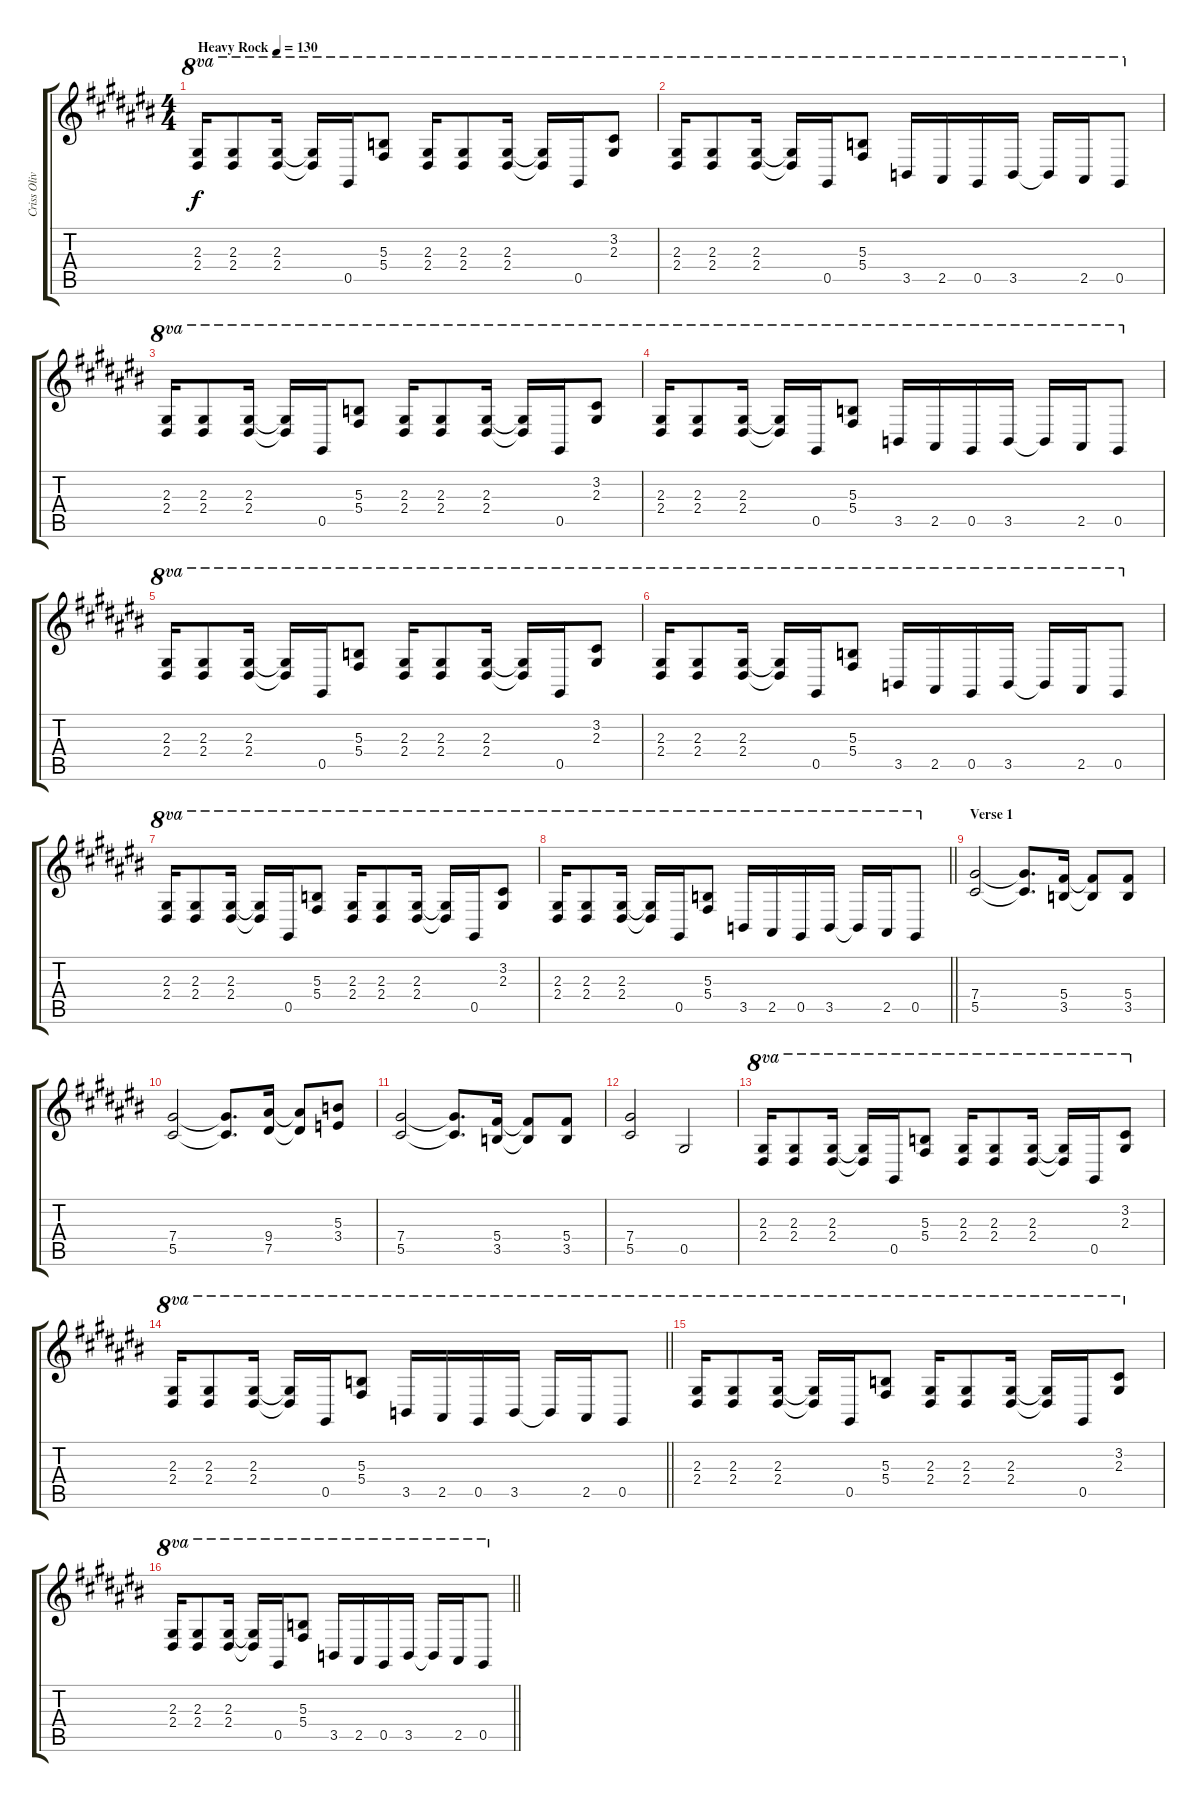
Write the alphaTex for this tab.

\track ("Criss Oliva 2" "Criss Oliv") {instrument distortionguitar}
\staff {score tabs}
\tuning (Eb4 Bb3 Gb3 Db3 Ab2 Eb2) {hide}
\ts (4 4)
\tempo (130 "Heavy Rock")
\clef g2
\ks c#
(2.3 2.4).16{ot 8va dy f instrument distortionguitar} (2.3 2.4).8{ot 8va} (2.3 2.4).16{ot 8va} (2.3{t} 2.4{t}).16{ot 8va} 0.5.16{ot 8va} (5.3 5.4).8{ot 8va} (2.3 2.4).16{ot 8va} (2.3 2.4).8{ot 8va} (2.3 2.4).16{ot 8va} (2.3{t} 2.4{t}).16{ot 8va} 0.5.16{ot 8va} (3.2 2.3).8{ot 8va} |
(2.3 2.4).16{ot 8va} (2.3 2.4).8{ot 8va} (2.3 2.4).16{ot 8va} (2.3{t} 2.4{t}).16{ot 8va} 0.5.16{ot 8va} (5.3 5.4).8{ot 8va} 3.5.16{ot 8va} 2.5.16{ot 8va} 0.5.16{ot 8va} 3.5.16{ot 8va} 3.5{t}.16{ot 8va} 2.5.16{ot 8va} 0.5.8{ot 8va} |
(2.3 2.4).16{ot 8va} (2.3 2.4).8{ot 8va} (2.3 2.4).16{ot 8va} (2.3{t} 2.4{t}).16{ot 8va} 0.5.16{ot 8va} (5.3 5.4).8{ot 8va} (2.3 2.4).16{ot 8va} (2.3 2.4).8{ot 8va} (2.3 2.4).16{ot 8va} (2.3{t} 2.4{t}).16{ot 8va} 0.5.16{ot 8va} (3.2 2.3).8{ot 8va} |
(2.3 2.4).16{ot 8va} (2.3 2.4).8{ot 8va} (2.3 2.4).16{ot 8va} (2.3{t} 2.4{t}).16{ot 8va} 0.5.16{ot 8va} (5.3 5.4).8{ot 8va} 3.5.16{ot 8va} 2.5.16{ot 8va} 0.5.16{ot 8va} 3.5.16{ot 8va} 3.5{t}.16{ot 8va} 2.5.16{ot 8va} 0.5.8{ot 8va} |
(2.3 2.4).16{ot 8va} (2.3 2.4).8{ot 8va} (2.3 2.4).16{ot 8va} (2.3{t} 2.4{t}).16{ot 8va} 0.5.16{ot 8va} (5.3 5.4).8{ot 8va} (2.3 2.4).16{ot 8va} (2.3 2.4).8{ot 8va} (2.3 2.4).16{ot 8va} (2.3{t} 2.4{t}).16{ot 8va} 0.5.16{ot 8va} (3.2 2.3).8{ot 8va} |
(2.3 2.4).16{ot 8va} (2.3 2.4).8{ot 8va} (2.3 2.4).16{ot 8va} (2.3{t} 2.4{t}).16{ot 8va} 0.5.16{ot 8va} (5.3 5.4).8{ot 8va} 3.5.16{ot 8va} 2.5.16{ot 8va} 0.5.16{ot 8va} 3.5.16{ot 8va} 3.5{t}.16{ot 8va} 2.5.16{ot 8va} 0.5.8{ot 8va} |
(2.3 2.4).16{ot 8va} (2.3 2.4).8{ot 8va} (2.3 2.4).16{ot 8va} (2.3{t} 2.4{t}).16{ot 8va} 0.5.16{ot 8va} (5.3 5.4).8{ot 8va} (2.3 2.4).16{ot 8va} (2.3 2.4).8{ot 8va} (2.3 2.4).16{ot 8va} (2.3{t} 2.4{t}).16{ot 8va} 0.5.16{ot 8va} (3.2 2.3).8{ot 8va} |
\barLineRight lightlight
(2.3 2.4).16{ot 8va} (2.3 2.4).8{ot 8va} (2.3 2.4).16{ot 8va} (2.3{t} 2.4{t}).16{ot 8va} 0.5.16{ot 8va} (5.3 5.4).8{ot 8va} 3.5.16{ot 8va} 2.5.16{ot 8va} 0.5.16{ot 8va} 3.5.16{ot 8va} 3.5{t}.16{ot 8va} 2.5.16{ot 8va} 0.5.8{ot 8va} |
\section ("" "Verse 1")
(7.4 5.5).2 (7.4{t} 5.5{t}).8{d} (5.4 3.5).16 (5.4{t} 3.5{t}).8 (5.4 3.5).8 |
(7.4 5.5).2 (7.4{t} 5.5{t}).8{d} (9.4 7.5).16 (9.4{t} 7.5{t}).8 (5.3 3.4).8 |
(7.4 5.5).2 (7.4{t} 5.5{t}).8{d} (5.4 3.5).16 (5.4{t} 3.5{t}).8 (5.4 3.5).8 |
(7.4 5.5).2 0.5.2 |
(2.3 2.4).16{ot 8va} (2.3 2.4).8{ot 8va} (2.3 2.4).16{ot 8va} (2.3{t} 2.4{t}).16{ot 8va} 0.5.16{ot 8va} (5.3 5.4).8{ot 8va} (2.3 2.4).16{ot 8va} (2.3 2.4).8{ot 8va} (2.3 2.4).16{ot 8va} (2.3{t} 2.4{t}).16{ot 8va} 0.5.16{ot 8va} (3.2 2.3).8{ot 8va} |
\barLineRight lightlight
(2.3 2.4).16{ot 8va} (2.3 2.4).8{ot 8va} (2.3 2.4).16{ot 8va} (2.3{t} 2.4{t}).16{ot 8va} 0.5.16{ot 8va} (5.3 5.4).8{ot 8va} 3.5.16{ot 8va} 2.5.16{ot 8va} 0.5.16{ot 8va} 3.5.16{ot 8va} 3.5{t}.16{ot 8va} 2.5.16{ot 8va} 0.5.8{ot 8va} |
(2.3 2.4).16{ot 8va} (2.3 2.4).8{ot 8va} (2.3 2.4).16{ot 8va} (2.3{t} 2.4{t}).16{ot 8va} 0.5.16{ot 8va} (5.3 5.4).8{ot 8va} (2.3 2.4).16{ot 8va} (2.3 2.4).8{ot 8va} (2.3 2.4).16{ot 8va} (2.3{t} 2.4{t}).16{ot 8va} 0.5.16{ot 8va} (3.2 2.3).8{ot 8va} |
\barLineRight lightlight
(2.3 2.4).16{ot 8va} (2.3 2.4).8{ot 8va} (2.3 2.4).16{ot 8va} (2.3{t} 2.4{t}).16{ot 8va} 0.5.16{ot 8va} (5.3 5.4).8{ot 8va} 3.5.16{ot 8va} 2.5.16{ot 8va} 0.5.16{ot 8va} 3.5.16{ot 8va} 3.5{t}.16{ot 8va} 2.5.16{ot 8va} 0.5.8{ot 8va}
